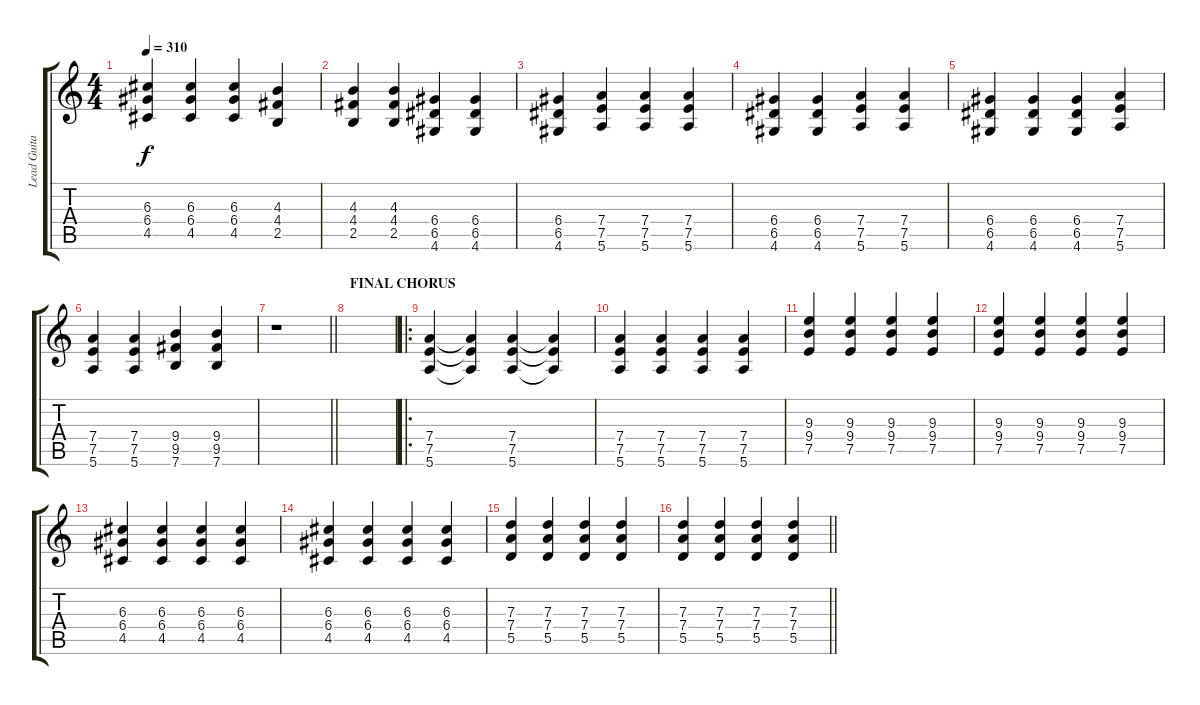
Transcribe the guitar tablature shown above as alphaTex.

\track ("Lead Guitar" "Lead Guita") {instrument overdrivenguitar}
\staff {score tabs}
\tuning (E4 B3 G3 D3 A2 E2) {hide}
\ts (4 4)
\tempo 310
\clef g2
\ks c
(6.3 6.4 4.5).4{dy f} (6.3 6.4 4.5).4 (6.3 6.4 4.5).4 (4.3 4.4 2.5).4 |
(4.3 4.4 2.5).4 (4.3 4.4 2.5).4 (6.4 6.5 4.6).4 (6.4 6.5 4.6).4 |
(6.4 6.5 4.6).4 (7.4 7.5 5.6).4 (7.4 7.5 5.6).4 (7.4 7.5 5.6).4 |
(6.4 6.5 4.6).4 (6.4 6.5 4.6).4 (7.4 7.5 5.6).4 (7.4 7.5 5.6).4 |
(6.4 6.5 4.6).4 (6.4 6.5 4.6).4 (6.4 6.5 4.6).4 (7.4 7.5 5.6).4 |
(7.4 7.5 5.6).4 (7.4 7.5 5.6).4 (9.4 9.5 7.6).4 (9.4 9.5 7.6).4 |
\barLineRight lightlight
r.1 |
\section ("" "FINAL CHORUS")
|
\ro
(7.4 7.5 5.6).4 (7.4{t} 7.5{t} 5.6{t}).4 (7.4 7.5 5.6).4 (7.4{t} 7.5{t} 5.6{t}).4 |
(7.4 7.5 5.6).4 (7.4 7.5 5.6).4 (7.4 7.5 5.6).4 (7.4 7.5 5.6).4 |
(9.3 9.4 7.5).4 (9.3 9.4 7.5).4 (9.3 9.4 7.5).4 (9.3 9.4 7.5).4 |
(9.3 9.4 7.5).4 (9.3 9.4 7.5).4 (9.3 9.4 7.5).4 (9.3 9.4 7.5).4 |
(6.3 6.4 4.5).4 (6.3 6.4 4.5).4 (6.3 6.4 4.5).4 (6.3 6.4 4.5).4 |
(6.3 6.4 4.5).4 (6.3 6.4 4.5).4 (6.3 6.4 4.5).4 (6.3 6.4 4.5).4 |
(7.3 7.4 5.5).4 (7.3 7.4 5.5).4 (7.3 7.4 5.5).4 (7.3 7.4 5.5).4 |
\barLineRight lightlight
(7.3 7.4 5.5).4 (7.3 7.4 5.5).4 (7.3 7.4 5.5).4 (7.3 7.4 5.5).4
